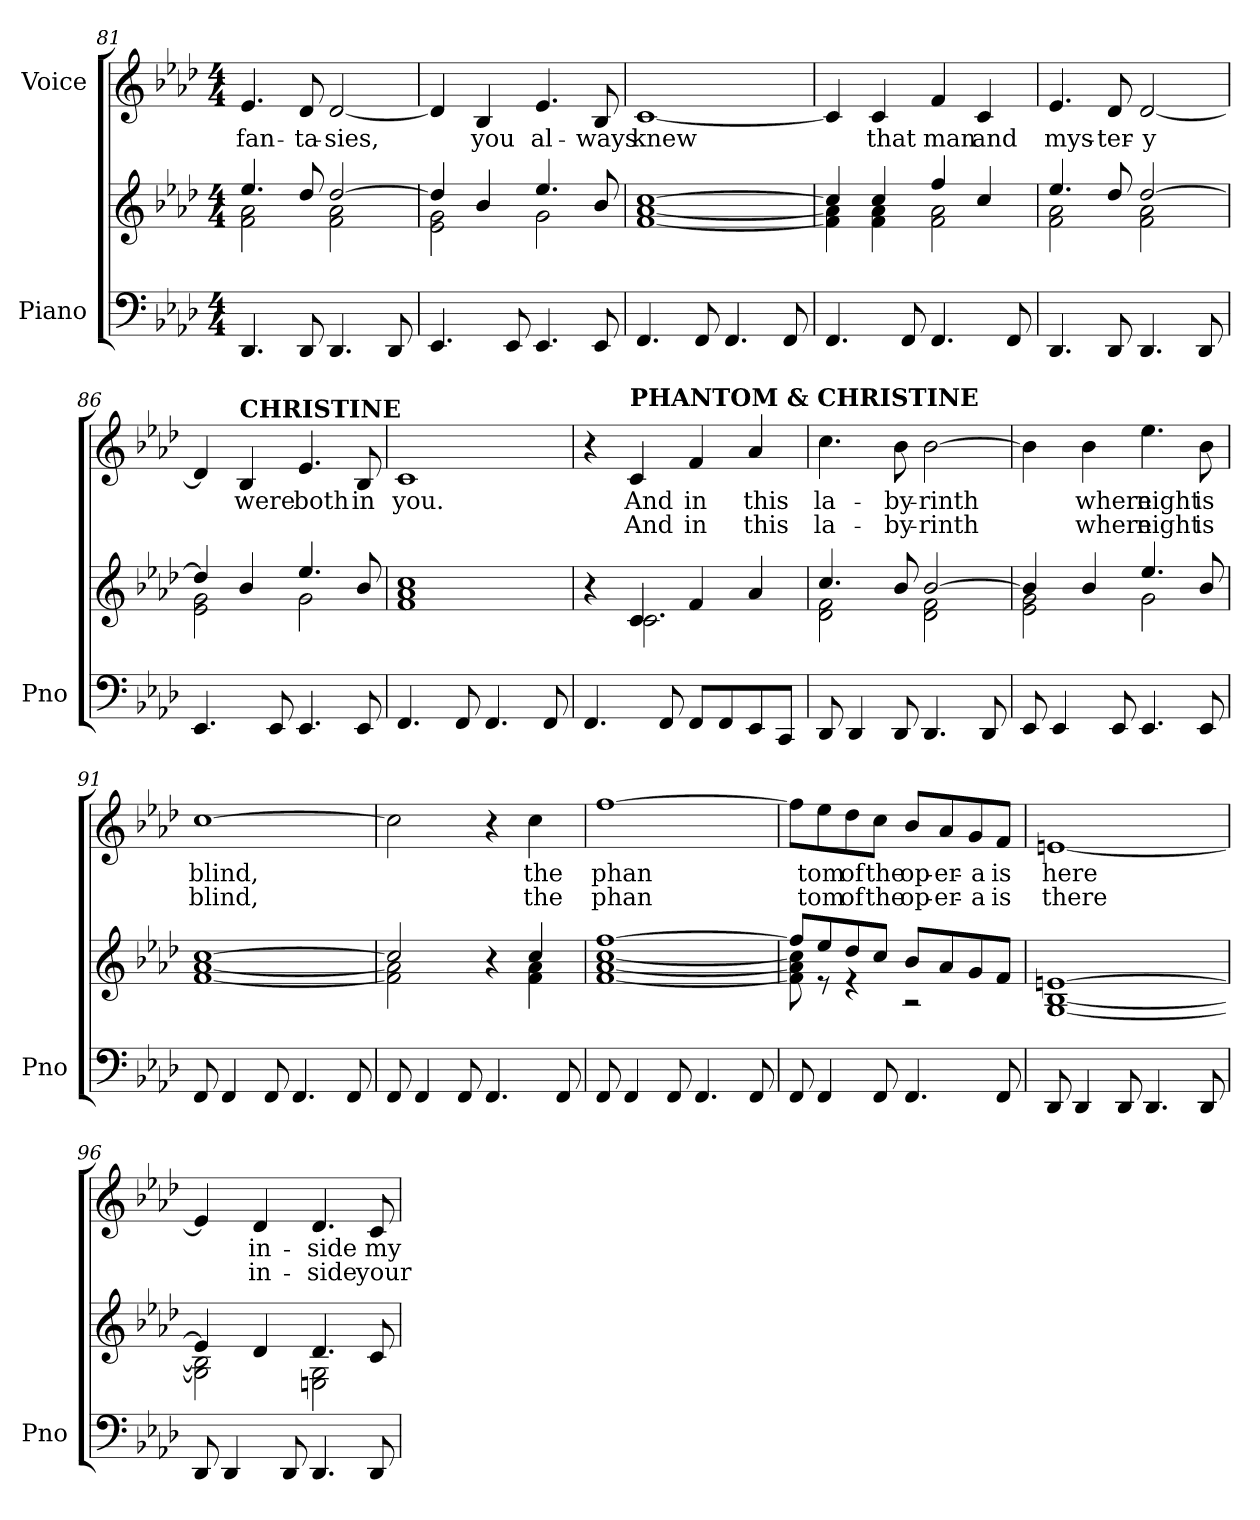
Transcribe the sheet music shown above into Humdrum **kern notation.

**kern	**kern	**kern	**text	**text
*part2	*part2	*part1	*part1	*part1
*staff3	*staff2	*staff1	*staff1	*staff1
*I"Piano	*	*I"Voice	*	*
*I'Pno	*	*	*	*
*clefF4	*clefG2	*clefG2	*	*
*k[b-e-a-d-]	*k[b-e-a-d-]	*k[b-e-a-d-]	*	*
*M4/4	*M4/4	*M4/4	*	*
=81	=81	=81	=81	=81
*	*^	*	*	*
!	!	!	!	!LO:LY:b	!
4.DD-/	4.ee-/	2f\ 2a-\	4.e-/	fan-	.
!	!	!	!	!LO:LY:b	!
8DD-/	8dd-/	.	8d-/	-ta-	.
!	!	!	!	!LO:LY:b	!
4.DD-/	[2dd-/	2f\ 2a-\	[2d-/	-sies,	.
8DD-/	.	.	.	.	.
=82	=82	=82	=82	=82	=82
4.EE-/	4dd-/]	2e-\ 2g\	4d-/]	.	.
!	!	!	!	!LO:LY:b	!
.	4b-/	.	4B-/	you	.
8EE-/	.	.	.	.	.
!	!	!	!	!LO:LY:b	!
4.EE-/	4.ee-/	2g\	4.e-/	al-	.
!	!	!	!	!LO:LY:b	!
8EE-/	8b-/	.	8B-/	-ways	.
!!LO:LB:g=z
=83	=83	=83	=83	=83	=83
!	!	!	!	!LO:LY:b	!
4.FF/	[1cc	[1f [1a-	[1c	knew	.
8FF/	.	.	.	.	.
4.FF/	.	.	.	.	.
8FF/	.	.	.	.	.
=84	=84	=84	=84	=84	=84
4.FF/	4cc/]	4f\] 4a-\]	4c/]	.	.
!	!	!	!	!LO:LY:b	!
.	4cc/	4f\ 4a-\	4c/	that	.
8FF/	.	.	.	.	.
!	!	!	!	!LO:LY:b	!
4.FF/	4ff/	2f\ 2a-\	4f/	man	.
!	!	!	!	!LO:LY:b	!
.	4cc/	.	4c/	and	.
8FF/	.	.	.	.	.
=85	=85	=85	=85	=85	=85
!	!	!	!	!LO:LY:b	!
4.DD-/	4.ee-/	2f\ 2a-\	4.e-/	mys-	.
!	!	!	!	!LO:LY:b	!
8DD-/	8dd-/	.	8d-/	-ter-	.
!	!	!	!	!LO:LY:b	!
4.DD-/	[2dd-/	2f\ 2a-\	[2d-/	-y	.
8DD-/	.	.	.	.	.
=86	=86	=86	=86	=86	=86
4.EE-/	4dd-/]	2e-\ 2g\	4d-/]	.	.
!	!	!	!LO:TX:B:t=CHRISTINE	!	!
!	!	!	!	!LO:LY:b	!
.	4b-/	.	4B-/	were	.
8EE-/	.	.	.	.	.
!	!	!	!	!LO:LY:b	!
4.EE-/	4.ee-/	2g\	4.e-/	both	.
!	!	!	!	!LO:LY:b	!
8EE-/	8b-/	.	8B-/	in	.
=87	=87	=87	=87	=87	=87
!	!	!	!	!LO:LY:b	!
4.FF/	1cc	1f 1a-	1c	you.	.
8FF/	.	.	.	.	.
4.FF/	.	.	.	.	.
8FF/	.	.	.	.	.
!!LO:PB:g=z
=88	=88	=88	=88	=88	=88
4.FF/	4r	4ryy	4r	.	.
!	!	!	!LO:TX:a:B:t=PHANTOM & CHRISTINE	!	!
!	!	!	!	!LO:LY:b	!LO:LY:b
.	4c/	2.c\	4c/	And	And
8FF/	.	.	.	.	.
!	!	!	!	!LO:LY:b	!LO:LY:b
8FF/L	4f/	.	4f/	in	in
8FF/	.	.	.	.	.
!	!	!	!	!LO:LY:b	!LO:LY:b
8EE-/	4a-/	.	4a-/	this	this
8CC/J	.	.	.	.	.
=89	=89	=89	=89	=89	=89
!	!	!	!	!LO:LY:b	!LO:LY:b
8DD-/	4.cc/	2d-\ 2f\	4.cc\	la-	la-
4DD-/	.	.	.	.	.
!	!	!	!	!LO:LY:b	!LO:LY:b
8DD-/	8b-/	.	8b-\	-by-	-by-
!	!	!	!	!LO:LY:b	!LO:LY:b
4.DD-/	[2b-/	2d-\ 2f\	[2b-\	-rinth	-rinth
8DD-/	.	.	.	.	.
=90	=90	=90	=90	=90	=90
8EE-/	4b-/]	2e-\ 2g\	4b-\]	.	.
4EE-/	.	.	.	.	.
!	!	!	!	!LO:LY:b	!LO:LY:b
.	4b-/	.	4b-\	where	where
8EE-/	.	.	.	.	.
!	!	!	!	!LO:LY:b	!LO:LY:b
4.EE-/	4.ee-/	2g\	4.ee-\	night	night
!	!	!	!	!LO:LY:b	!LO:LY:b
8EE-/	8b-/	.	8b-\	is	is
=91	=91	=91	=91	=91	=91
!	!	!	!	!LO:LY:b	!LO:LY:b
8FF/	[1cc	[1f [1a-	[1cc	blind,	blind,
4FF/	.	.	.	.	.
8FF/	.	.	.	.	.
4.FF/	.	.	.	.	.
8FF/	.	.	.	.	.
=92	=92	=92	=92	=92	=92
8FF/	2cc/]	2f\] 2a-\]	2cc\]	.	.
4FF/	.	.	.	.	.
8FF/	.	.	.	.	.
4.FF/	4r	4ryy	4r	.	.
!	!	!	!	!LO:LY:b	!LO:LY:b
.	4cc/	4f\ 4a-\	4cc\	the	the
8FF/	.	.	.	.	.
!!LO:LB:g=z
=93	=93	=93	=93	=93	=93
!	!	!	!	!LO:LY:b	!LO:LY:b
8FF/	[1ff	[1f [1a- [1cc	[1ff	phan	phan
4FF/	.	.	.	.	.
8FF/	.	.	.	.	.
4.FF/	.	.	.	.	.
8FF/	.	.	.	.	.
=94	=94	=94	=94	=94	=94
8FF/	8ff/L]	8f\] 8a-\] 8cc\]	8ff\L]	.	.
!	!	!	!	!LO:LY:b	!LO:LY:b
4FF/	8ee-/	8r	8ee-\	tom	tom
!	!	!	!	!LO:LY:b	!LO:LY:b
.	8dd-/	4r	8dd-\	of	of
!	!	!	!	!LO:LY:b	!LO:LY:b
8FF/	8cc/J	.	8cc\J	the	the
!	!	!	!	!LO:LY:b	!LO:LY:b
4.FF/	8b-/L	2r	8b-/L	op-	op-
!	!	!	!	!LO:LY:b	!LO:LY:b
.	8a-/	.	8a-/	-er-	-er-
!	!	!	!	!LO:LY:b	!LO:LY:b
.	8g/	.	8g/	-a	-a
!	!	!	!	!LO:LY:b	!LO:LY:b
8FF/	8f/J	.	8f/J	is	is
=95	=95	=95	=95	=95	=95
!	!	!	!	!LO:LY:b	!LO:LY:b
8DD-/	[1en	[1G [1B-	[1en	here	there
4DD-/	.	.	.	.	.
8DD-/	.	.	.	.	.
4.DD-/	.	.	.	.	.
8DD-/	.	.	.	.	.
=96	=96	=96	=96	=96	=96
8DD-/	4e/]	2G\] 2B-\]	4e/]	.	.
4DD-/	.	.	.	.	.
!	!	!	!	!LO:LY:b	!LO:LY:b
.	4d-/	.	4d-/	in-	in-
8DD-/	.	.	.	.	.
!	!	!	!	!LO:LY:b	!LO:LY:b
4.DD-/	4.d-/	2En\ 2G\	4.d-/	-side	-side
!	!	!	!	!LO:LY:b	!LO:LY:b
8DD-/	8c/	.	8c/	my	your
*	*v	*v	*	*	*
=	=	=	=	=
*-	*-	*-	*-	*-
